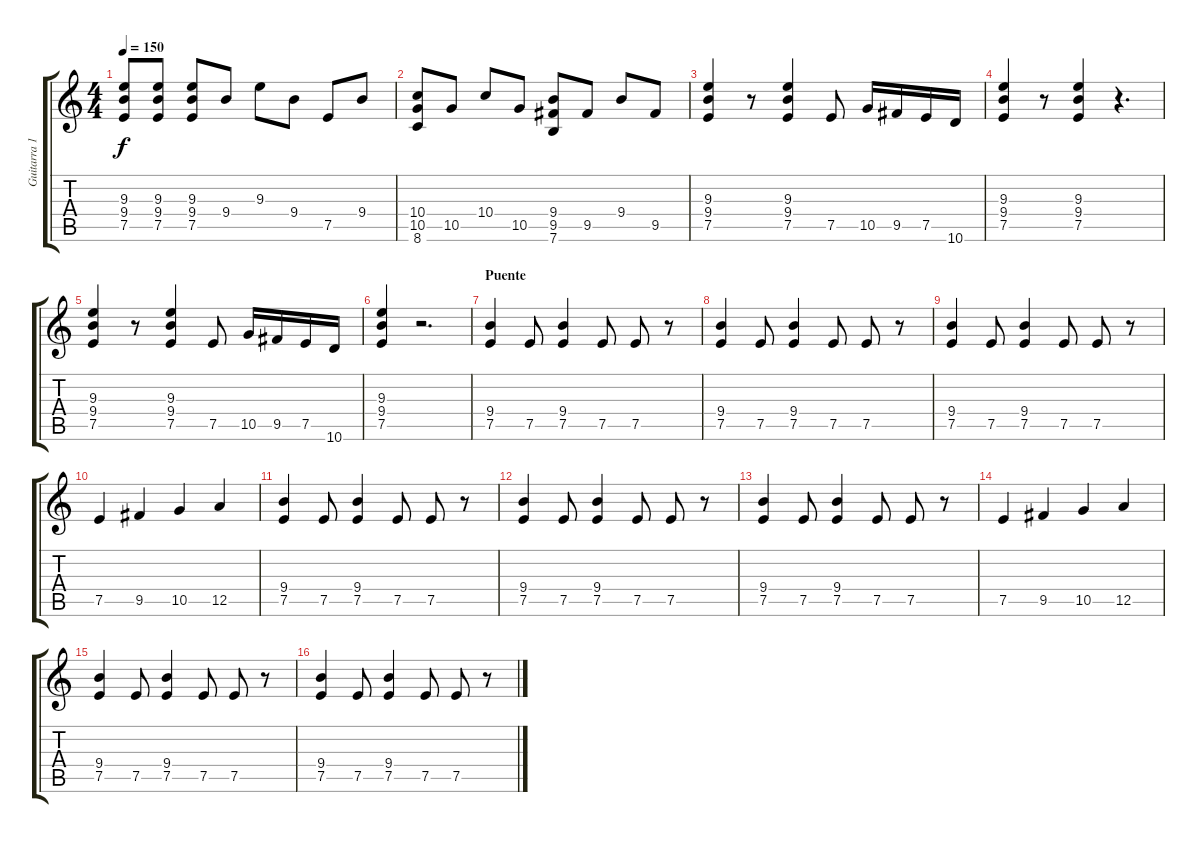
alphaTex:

\track ("Guitarra 1" "Guitarra 1") {instrument distortionguitar}
\staff {score tabs}
\tuning (E4 B3 G3 D3 A2 E2) {hide}
\ts (4 4)
\tempo 150
\clef g2
\ks c
(9.3 9.4 7.5).8{dy f} (9.3 9.4 7.5).8 (9.3 9.4 7.5).8 9.4.8 9.3.8 9.4.8 7.5.8 9.4.8 |
(10.4 10.5 8.6).8 10.5.8 10.4.8 10.5.8 (9.4 9.5 7.6).8 9.5.8 9.4.8 9.5.8 |
(9.3 9.4 7.5).4{volume 10} r.8 (9.3 9.4 7.5).4 7.5.8 10.5.16 9.5.16 7.5.16 10.6.16 |
(9.3 9.4 7.5).4 r.8 (9.3 9.4 7.5).4 r.4{d} |
(9.3 9.4 7.5).4 r.8 (9.3 9.4 7.5).4 7.5.8 10.5.16 9.5.16 7.5.16 10.6.16 |
(9.3 9.4 7.5).4 r.2{d} |
\section ("" "Puente")
(9.4 7.5).4 7.5.8 (9.4 7.5).4 7.5.8 7.5.8 r.8 |
(9.4 7.5).4 7.5.8 (9.4 7.5).4 7.5.8 7.5.8 r.8 |
(9.4 7.5).4 7.5.8 (9.4 7.5).4 7.5.8 7.5.8 r.8 |
7.5.4 9.5.4 10.5.4 12.5.4 |
(9.4 7.5).4 7.5.8 (9.4 7.5).4 7.5.8 7.5.8 r.8 |
(9.4 7.5).4 7.5.8 (9.4 7.5).4 7.5.8 7.5.8 r.8 |
(9.4 7.5).4 7.5.8 (9.4 7.5).4 7.5.8 7.5.8 r.8 |
7.5.4 9.5.4 10.5.4 12.5.4 |
(9.4 7.5).4 7.5.8 (9.4 7.5).4 7.5.8 7.5.8 r.8 |
(9.4 7.5).4 7.5.8 (9.4 7.5).4 7.5.8 7.5.8 r.8
